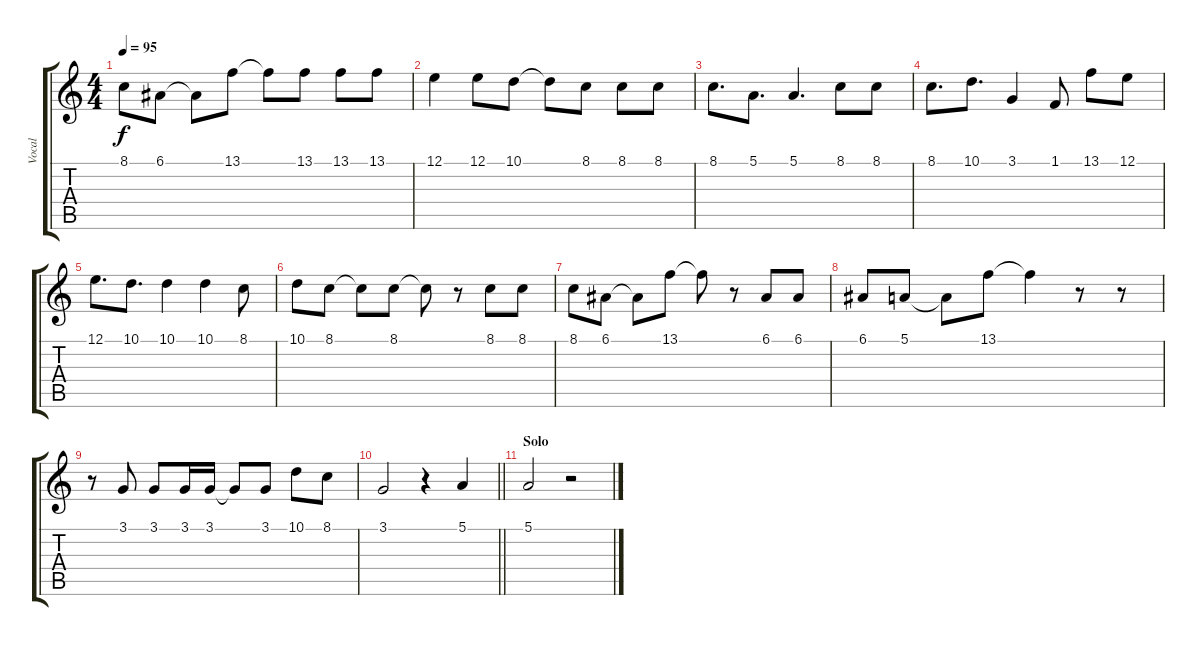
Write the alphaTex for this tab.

\track ("Vocal" "Vocal") {instrument flute}
\staff {score tabs}
\tuning (E4 B3 G3 D3 A2 E2) {hide}
\ts (4 4)
\tempo 95
\clef g2
\ks c
8.1.8{dy f} 6.1.8 6.1{t}.8 13.1.8 13.1{t}.8 13.1.8 13.1.8 13.1.8 |
12.1.4 12.1.8 10.1.8 10.1{t}.8 8.1.8 8.1.8 8.1.8 |
8.1.8{d} 5.1.8{d} 5.1.4{d} 8.1.8 8.1.8 |
8.1.8{d} 10.1.8{d} 3.1.4 1.1.8 13.1.8 12.1.8 |
12.1.8{d} 10.1.8{d} 10.1.4 10.1.4 8.1.8 |
10.1.8 8.1.8 8.1{t}.8 8.1.8 8.1{t}.8 r.8 8.1.8 8.1.8 |
8.1.8 6.1.8 6.1{t}.8 13.1.8 13.1{t}.8 r.8 6.1.8 6.1.8 |
6.1.8 5.1.8 5.1{t}.8 13.1.8 13.1{t}.4 r.8 r.8 |
r.8 3.1.8 3.1.8 3.1.16 3.1.16 3.1{t}.8 3.1.8 10.1.8 8.1.8 |
\barLineRight lightlight
3.1.2 r.4 5.1.4 |
\section ("" "Solo")
5.1.2 r.2
